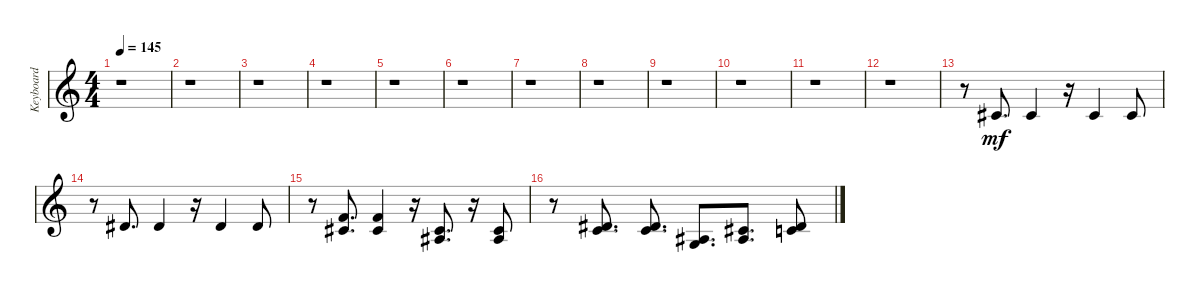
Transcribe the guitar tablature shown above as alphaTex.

\track ("Keyboard" "Keyboard") {instrument xylophone}
\staff {score}
\tuning (E4 B3 G3 D3 A2 E2 B1) {hide}
\ts (4 4)
\tempo 145
\clef g2
\ks c
r.1{dy mf instrument xylophone} |
r.1 |
r.1 |
r.1 |
r.1 |
r.1 |
r.1 |
r.1 |
r.1 |
r.1 |
r.1 |
r.1 |
r.8 2.2.8{d} 2.2.4 r.16 2.2.4 2.2.8 |
r.8 4.2.8{d} 4.2.4 r.16 4.2.4 4.2.8 |
r.8 (1.1 2.2).8{d} (1.1 2.2).4 r.16 (2.2 3.3).8{d} r.16 (2.2 3.3).8 |
r.8 (4.2 5.3).8{d} (4.2 5.3).8{d} (3.3 5.4).8{d} (2.2 3.3).8{d} (4.2 5.3).8
